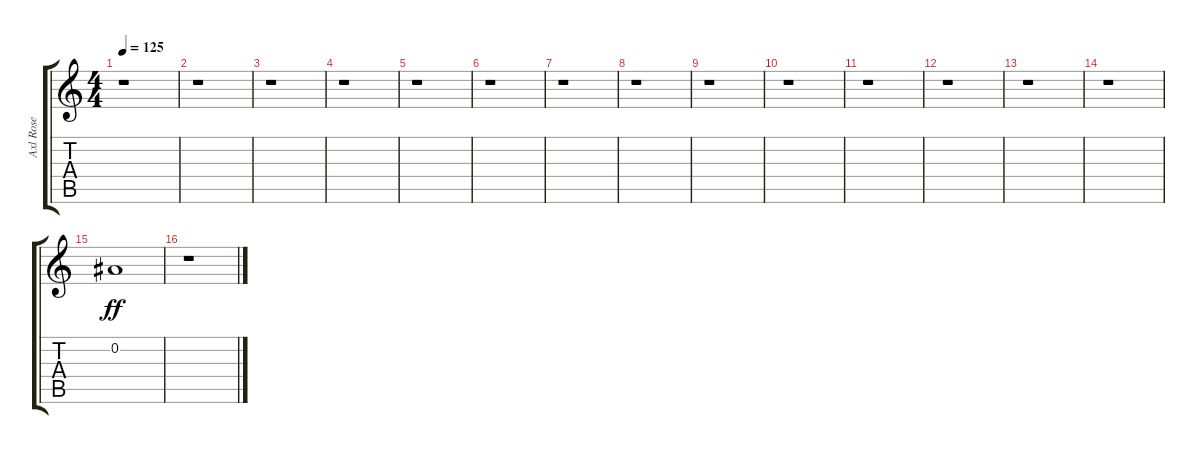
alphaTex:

\track ("Axl Rose" "Axl Rose") {instrument distortionguitar}
\staff {score tabs}
\tuning (Eb4 Bb3 Gb3 Db3 Ab2 Eb2) {hide}
\ts (4 4)
\tempo 125
\clef g2
\ks c
r.1{dy f} |
r.1 |
r.1 |
r.1 |
r.1 |
r.1 |
r.1 |
r.1 |
r.1 |
r.1 |
r.1 |
r.1 |
r.1 |
r.1 |
0.2.1{dy ff} |
r.1
